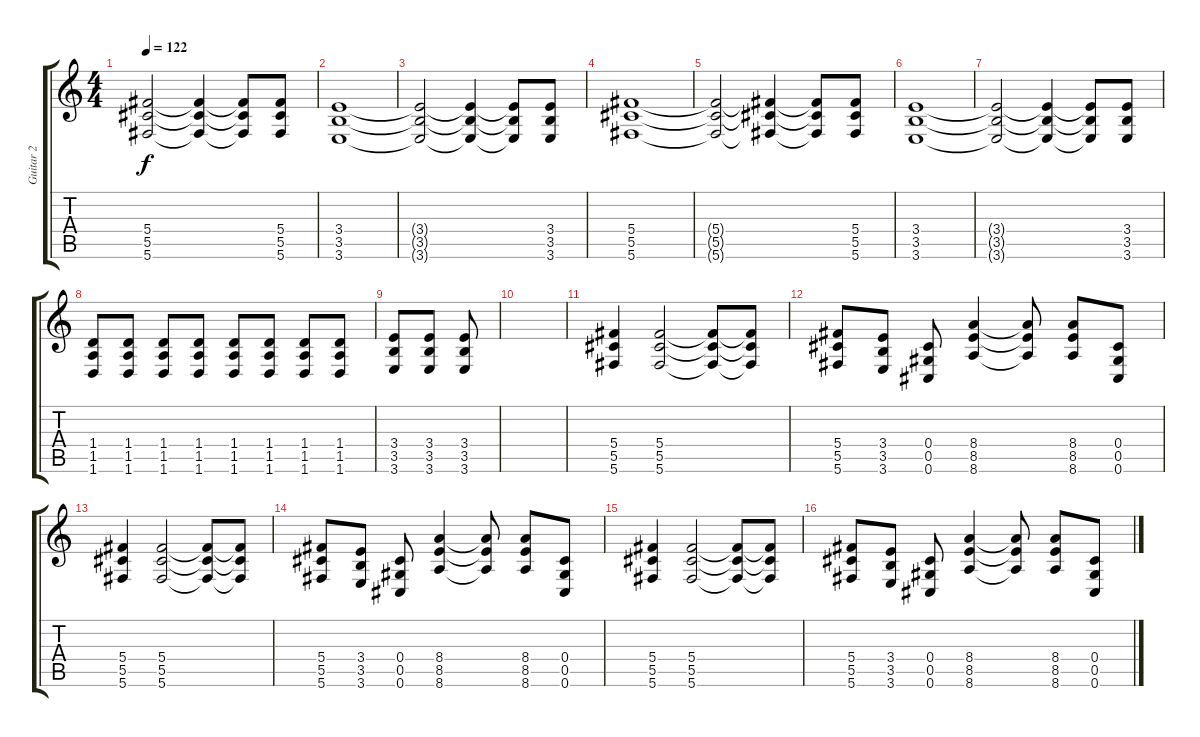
\track ("Guitar 2" "Guitar 2") {instrument distortionguitar}
\staff {score tabs}
\tuning (Eb4 Bb3 Gb3 Db3 Ab2 Db2) {hide}
\ts (4 4)
\tempo 122
\clef g2
\ks c
(5.4{t} 5.5{t} 5.6{t}).2{dy f} (5.4{t} 5.5{t} 5.6{t}).4 (5.4{t} 5.5{t} 5.6{t}).8 (5.4 5.5 5.6).8 |
(3.4 3.5 3.6).1 |
(3.4{t} 3.5{t} 3.6{t}).2 (3.4{t} 3.5{t} 3.6{t}).4 (3.4{t} 3.5{t} 3.6{t}).8 (3.4 3.5 3.6).8 |
(5.4 5.5 5.6).1 |
(5.4{t} 5.5{t} 5.6{t}).2 (5.4{t} 5.5{t} 5.6{t}).4 (5.4{t} 5.5{t} 5.6{t}).8 (5.4 5.5 5.6).8 |
(3.4 3.5 3.6).1 |
(3.4{t} 3.5{t} 3.6{t}).2 (3.4{t} 3.5{t} 3.6{t}).4 (3.4{t} 3.5{t} 3.6{t}).8 (3.4 3.5 3.6).8 |
(1.4 1.5 1.6).8 (1.4 1.5 1.6).8 (1.4 1.5 1.6).8 (1.4 1.5 1.6).8 (1.4 1.5 1.6).8 (1.4 1.5 1.6).8 (1.4 1.5 1.6).8 (1.4 1.5 1.6).8 |
(3.4 3.5 3.6).8 (3.4 3.5 3.6).8 (3.4 3.5 3.6).8 |
|
(5.4 5.5 5.6).4 (5.4 5.5 5.6).2 (5.4{t} 5.5{t} 5.6{t}).8 (5.4{t} 5.5{t} 5.6{t}).8 |
(5.4 5.5 5.6).8 (3.4 3.5 3.6).8 (0.4 0.5 0.6).8 (8.4 8.5 8.6).4 (8.4{t} 8.5{t} 8.6{t}).8 (8.4 8.5 8.6).8 (0.4 0.5 0.6).8 |
(5.4 5.5 5.6).4 (5.4 5.5 5.6).2 (5.4{t} 5.5{t} 5.6{t}).8 (5.4{t} 5.5{t} 5.6{t}).8 |
(5.4 5.5 5.6).8 (3.4 3.5 3.6).8 (0.4 0.5 0.6).8 (8.4 8.5 8.6).4 (8.4{t} 8.5{t} 8.6{t}).8 (8.4 8.5 8.6).8 (0.4 0.5 0.6).8 |
(5.4 5.5 5.6).4 (5.4 5.5 5.6).2 (5.4{t} 5.5{t} 5.6{t}).8 (5.4{t} 5.5{t} 5.6{t}).8 |
(5.4 5.5 5.6).8 (3.4 3.5 3.6).8 (0.4 0.5 0.6).8 (8.4 8.5 8.6).4 (8.4{t} 8.5{t} 8.6{t}).8 (8.4 8.5 8.6).8 (0.4 0.5 0.6).8
